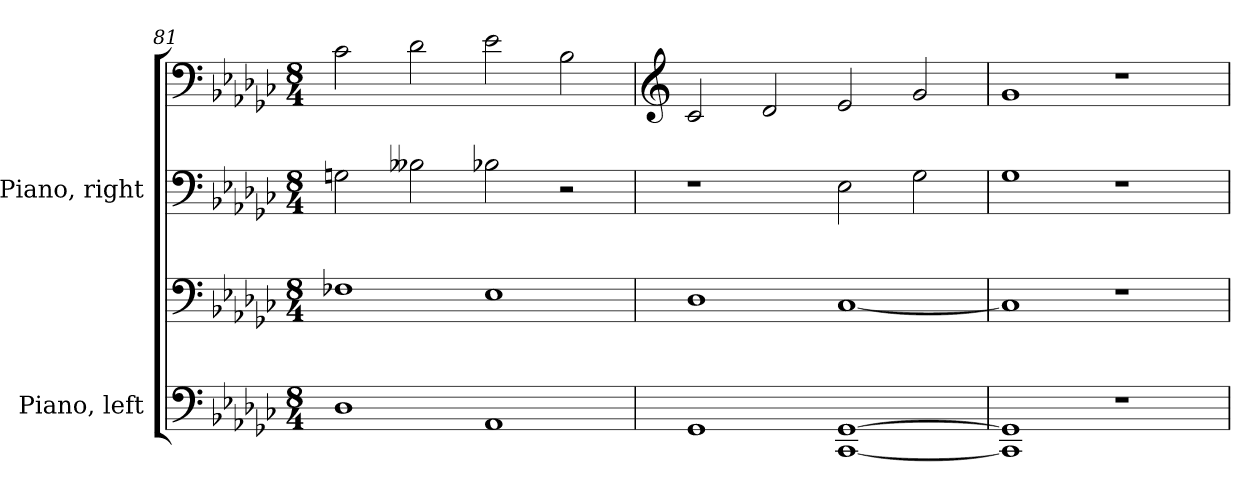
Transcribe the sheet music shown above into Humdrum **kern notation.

**kern	**kern	**kern	**kern
*part2	*part2	*part1	*part1
*staff4	*staff3	*staff2	*staff1
*I"Piano, left	*	*I"Piano, right	*
*I'Pno.	*	*I'Pno.	*
*clefF4	*clefF4	*clefF4	*clefF4
*k[b-e-a-d-g-c-]	*k[b-e-a-d-g-c-]	*k[b-e-a-d-g-c-]	*k[b-e-a-d-g-c-]
*M8/4	*M8/4	*M8/4	*M8/4
=81	=81	=81	=81
1D-	1F-X	2Gn\	2c-\
.	.	2B--X\	2d-\
1AA-	1E-	2B-X\	2e-\
.	.	2r	2B-\
!!LO:PB:g=z
=82	=82	=82	=82
*	*	*	*clefG2
1GG-	1D-	1r	2c-/
.	.	.	2d-/
[1CC- [1GG-	[1C-	2E-\	2e-/
.	.	2G-\	2g-/
=83	=83	=83	=83
1CC-] 1GG-]	1C-]	1G-	1g-
1r	1r	1r	1r
=	=	=	=
*-	*-	*-	*-
